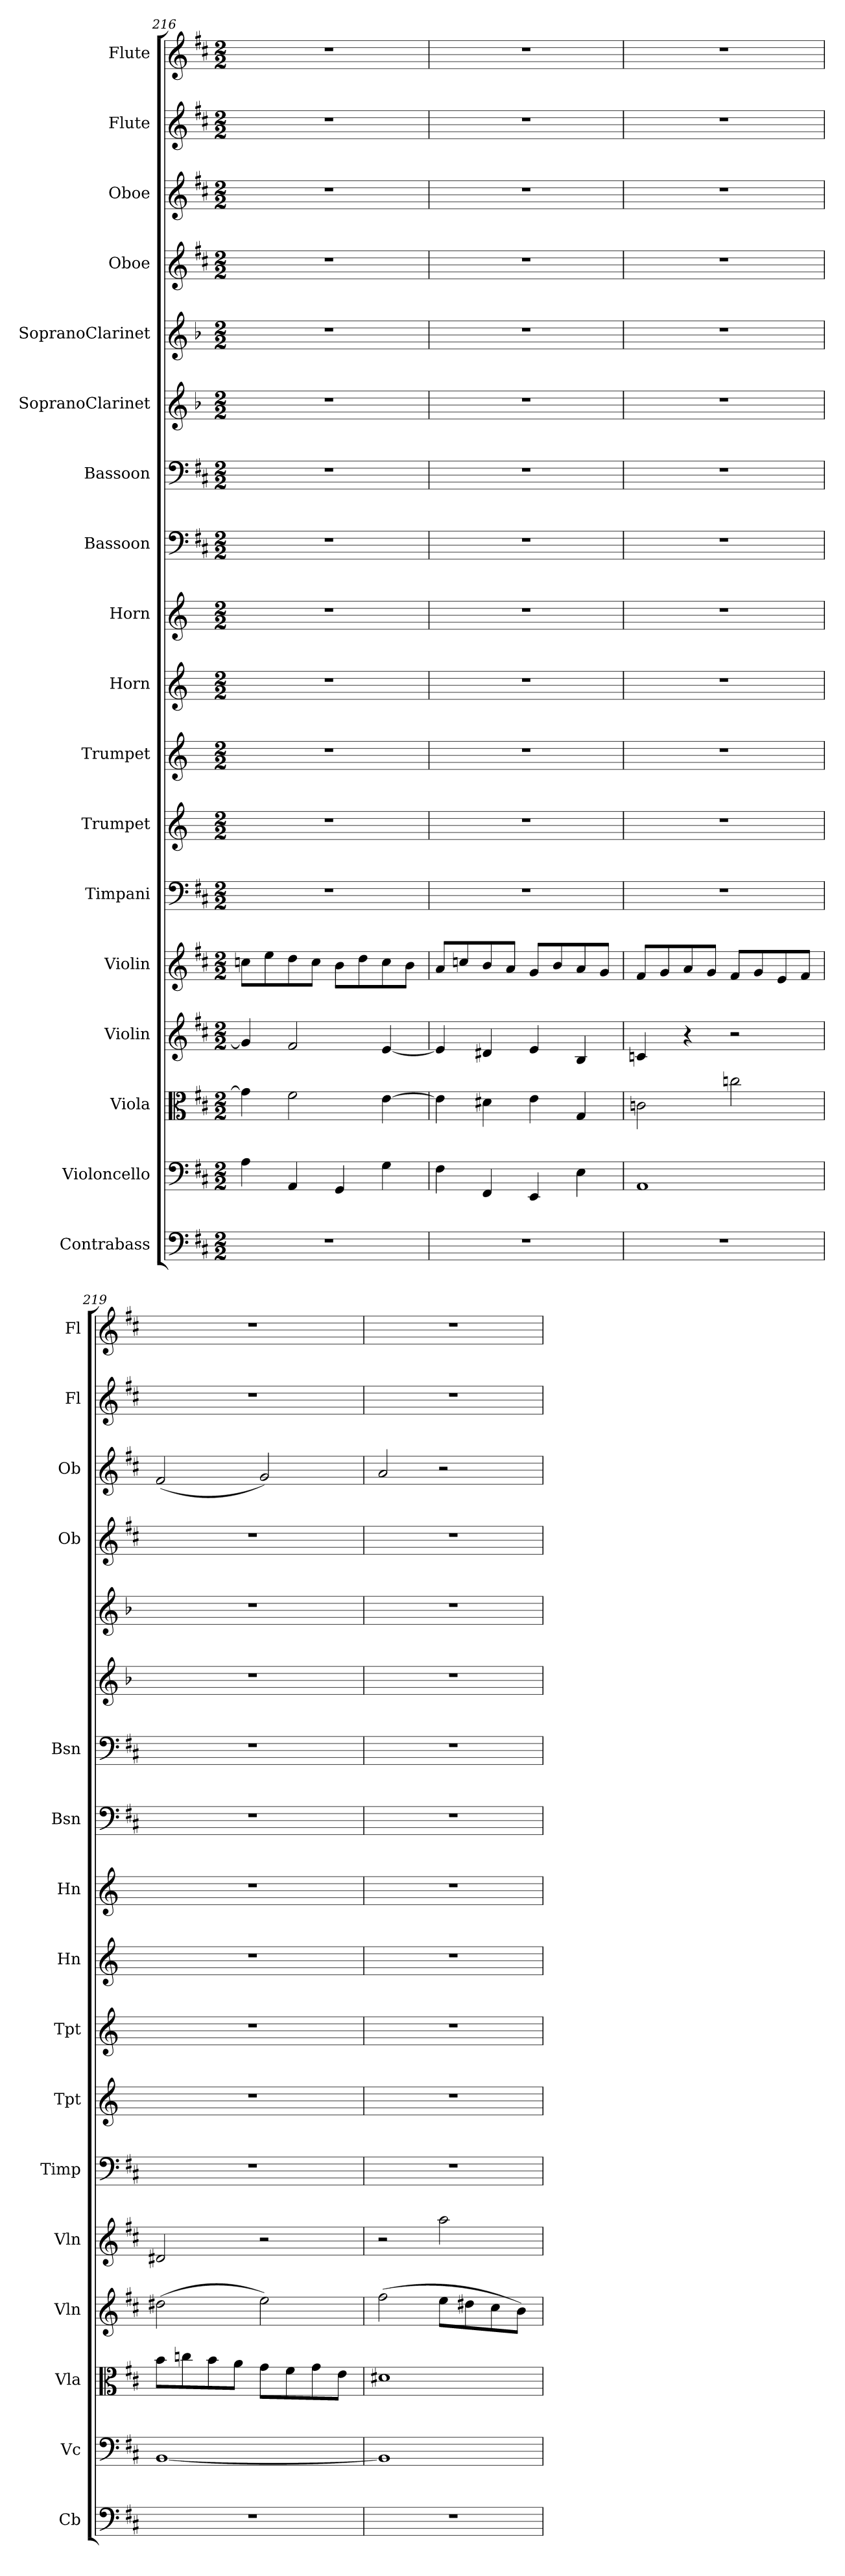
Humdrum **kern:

**kern	**kern	**kern	**kern	**kern	**kern	**kern	**kern	**kern	**kern	**kern	**kern	**kern	**kern	**kern	**kern	**kern	**kern
*part18	*part17	*part16	*part15	*part14	*part13	*part12	*part11	*part10	*part9	*part8	*part7	*part6	*part5	*part4	*part3	*part2	*part1
*staff18	*staff17	*staff16	*staff15	*staff14	*staff13	*staff12	*staff11	*staff10	*staff9	*staff8	*staff7	*staff6	*staff5	*staff4	*staff3	*staff2	*staff1
*I"Contrabass	*I"Violoncello	*I"Viola	*I"Violin	*I"Violin	*I"Timpani	*I"Trumpet	*I"Trumpet	*I"Horn	*I"Horn	*I"Bassoon	*I"Bassoon	*I"SopranoClarinet	*I"SopranoClarinet	*I"Oboe	*I"Oboe	*I"Flute	*I"Flute
*I'Cb	*I'Vc	*I'Vla	*I'Vln	*I'Vln	*I'Timp	*I'Tpt	*I'Tpt	*I'Hn	*I'Hn	*I'Bsn	*I'Bsn	*	*	*I'Ob	*I'Ob	*I'Fl	*I'Fl
*clefF4	*clefF4	*clefC3	*clefG2	*clefG2	*clefF4	*clefG2	*clefG2	*clefG2	*clefG2	*clefF4	*clefF4	*clefG2	*clefG2	*clefG2	*clefG2	*clefG2	*clefG2
*k[f#c#]	*k[f#c#]	*k[f#c#]	*k[f#c#]	*k[f#c#]	*k[f#c#]	*k[]	*k[]	*k[]	*k[]	*k[f#c#]	*k[f#c#]	*k[b-]	*k[b-]	*k[f#c#]	*k[f#c#]	*k[f#c#]	*k[f#c#]
*M2/2	*M2/2	*M2/2	*M2/2	*M2/2	*M2/2	*M2/2	*M2/2	*M2/2	*M2/2	*M2/2	*M2/2	*M2/2	*M2/2	*M2/2	*M2/2	*M2/2	*M2/2
=216	=216	=216	=216	=216	=216	=216	=216	=216	=216	=216	=216	=216	=216	=216	=216	=216	=216
1r	4A\	4g\]	4g/]	8ccn\L	1r	1r	1r	1r	1r	1r	1r	1r	1r	1r	1r	1r	1r
.	.	.	.	8ee\	.	.	.	.	.	.	.	.	.	.	.	.	.
.	4AA/	2f#\	2f#/	8dd\	.	.	.	.	.	.	.	.	.	.	.	.	.
.	.	.	.	8cc\J	.	.	.	.	.	.	.	.	.	.	.	.	.
.	4GG/	.	.	8b\L	.	.	.	.	.	.	.	.	.	.	.	.	.
.	.	.	.	8dd\	.	.	.	.	.	.	.	.	.	.	.	.	.
.	4G\	[4e\	[4e/	8cc\	.	.	.	.	.	.	.	.	.	.	.	.	.
.	.	.	.	8b\J	.	.	.	.	.	.	.	.	.	.	.	.	.
=217	=217	=217	=217	=217	=217	=217	=217	=217	=217	=217	=217	=217	=217	=217	=217	=217	=217
1r	4F#\	4e\]	4e/]	8a/L	1r	1r	1r	1r	1r	1r	1r	1r	1r	1r	1r	1r	1r
.	.	.	.	8ccn/	.	.	.	.	.	.	.	.	.	.	.	.	.
.	4FF#/	4d#X\	4d#X/	8b/	.	.	.	.	.	.	.	.	.	.	.	.	.
.	.	.	.	8a/J	.	.	.	.	.	.	.	.	.	.	.	.	.
.	4EE/	4e\	4e/	8g/L	.	.	.	.	.	.	.	.	.	.	.	.	.
.	.	.	.	8b/	.	.	.	.	.	.	.	.	.	.	.	.	.
.	4E\	4G/	4B/	8a/	.	.	.	.	.	.	.	.	.	.	.	.	.
.	.	.	.	8g/J	.	.	.	.	.	.	.	.	.	.	.	.	.
=218	=218	=218	=218	=218	=218	=218	=218	=218	=218	=218	=218	=218	=218	=218	=218	=218	=218
1r	1AA/	2cn\	4cn/	8f#/L	1r	1r	1r	1r	1r	1r	1r	1r	1r	1r	1r	1r	1r
.	.	.	.	8g/	.	.	.	.	.	.	.	.	.	.	.	.	.
.	.	.	4r	8a/	.	.	.	.	.	.	.	.	.	.	.	.	.
.	.	.	.	8g/J	.	.	.	.	.	.	.	.	.	.	.	.	.
.	.	2ccn\	2r	8f#/L	.	.	.	.	.	.	.	.	.	.	.	.	.
.	.	.	.	8g/	.	.	.	.	.	.	.	.	.	.	.	.	.
.	.	.	.	8e/	.	.	.	.	.	.	.	.	.	.	.	.	.
.	.	.	.	8f#/J	.	.	.	.	.	.	.	.	.	.	.	.	.
=219	=219	=219	=219	=219	=219	=219	=219	=219	=219	=219	=219	=219	=219	=219	=219	=219	=219
1r	[1BB/	8b\L	(2dd#X\	2d#X/	1r	1r	1r	1r	1r	1r	1r	1r	1r	1r	(2f#/	1r	1r
.	.	8ccn\	.	.	.	.	.	.	.	.	.	.	.	.	.	.	.
.	.	8b\	.	.	.	.	.	.	.	.	.	.	.	.	.	.	.
.	.	8a\J	.	.	.	.	.	.	.	.	.	.	.	.	.	.	.
.	.	8g\L	2ee\)	2r	.	.	.	.	.	.	.	.	.	.	2g/)	.	.
.	.	8f#\	.	.	.	.	.	.	.	.	.	.	.	.	.	.	.
.	.	8g\	.	.	.	.	.	.	.	.	.	.	.	.	.	.	.
.	.	8e\J	.	.	.	.	.	.	.	.	.	.	.	.	.	.	.
=220	=220	=220	=220	=220	=220	=220	=220	=220	=220	=220	=220	=220	=220	=220	=220	=220	=220
1r	1BB/]	1d#X\	(2ff#\	2r	1r	1r	1r	1r	1r	1r	1r	1r	1r	1r	2a/	1r	1r
.	.	.	8ee\L	2aa\	.	.	.	.	.	.	.	.	.	.	2r	.	.
.	.	.	8dd#X\	.	.	.	.	.	.	.	.	.	.	.	.	.	.
.	.	.	8cc#\	.	.	.	.	.	.	.	.	.	.	.	.	.	.
.	.	.	8b\J)	.	.	.	.	.	.	.	.	.	.	.	.	.	.
=	=	=	=	=	=	=	=	=	=	=	=	=	=	=	=	=	=
*-	*-	*-	*-	*-	*-	*-	*-	*-	*-	*-	*-	*-	*-	*-	*-	*-	*-
